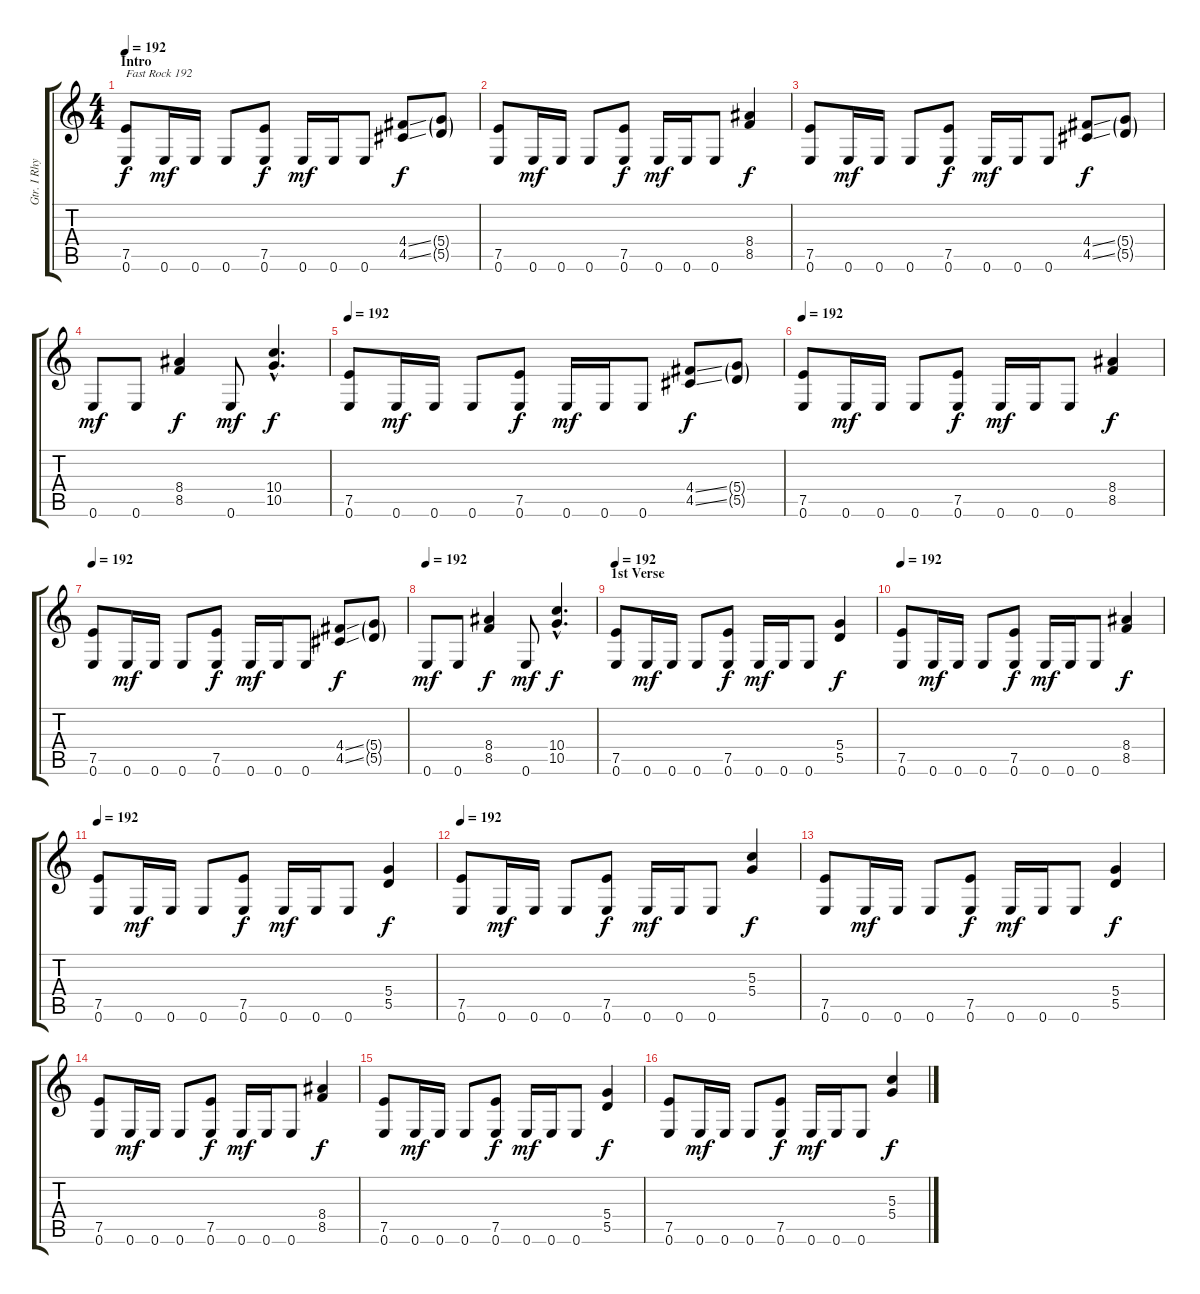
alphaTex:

\track ("Gtr. I Rhytm" "Gtr. I Rhy") {instrument overdrivenguitar}
\staff {score tabs}
\tuning (E4 B3 G3 D3 A2 E2) {hide}
\ts (4 4)
\section ("" "Intro")
\tempo 192
\clef g2
\ks c
(7.5 0.6).8{txt "Fast Rock 192" dy f instrument overdrivenguitar} 0.6.16{dy mf} 0.6.16 0.6.8 (7.5 0.6).8{dy f} 0.6.16{dy mf} 0.6.16 0.6.8 (4.4{ss} 4.5{ss}).8{dy f} (5.4{g} 5.5{g}).8 |
(7.5 0.6).8 0.6.16{dy mf} 0.6.16 0.6.8 (7.5 0.6).8{dy f} 0.6.16{dy mf} 0.6.16 0.6.8 (8.4 8.5).4{dy f} |
(7.5 0.6).8 0.6.16{dy mf} 0.6.16 0.6.8 (7.5 0.6).8{dy f} 0.6.16{dy mf} 0.6.16 0.6.8 (4.4{ss} 4.5{ss}).8{dy f} (5.4{g} 5.5{g}).8 |
0.6.8{dy mf} 0.6.8 (8.4 8.5).4{dy f} 0.6.8{dy mf} (10.4{hac} 10.5{hac}).4{d dy f} |
\tempo 192
(7.5 0.6).8 0.6.16{dy mf} 0.6.16 0.6.8 (7.5 0.6).8{dy f} 0.6.16{dy mf} 0.6.16 0.6.8 (4.4{ss} 4.5{ss}).8{dy f} (5.4{g} 5.5{g}).8 |
\tempo 192
(7.5 0.6).8 0.6.16{dy mf} 0.6.16 0.6.8 (7.5 0.6).8{dy f} 0.6.16{dy mf} 0.6.16 0.6.8 (8.4 8.5).4{dy f} |
\tempo 192
(7.5 0.6).8 0.6.16{dy mf} 0.6.16 0.6.8 (7.5 0.6).8{dy f} 0.6.16{dy mf} 0.6.16 0.6.8 (4.4{ss} 4.5{ss}).8{dy f} (5.4{g} 5.5{g}).8 |
\tempo 192
0.6.8{dy mf} 0.6.8 (8.4 8.5).4{dy f} 0.6.8{dy mf} (10.4{hac} 10.5{hac}).4{d dy f} |
\section ("" "1st Verse")
\tempo 192
(7.5 0.6).8 0.6.16{dy mf} 0.6.16 0.6.8 (7.5 0.6).8{dy f} 0.6.16{dy mf} 0.6.16 0.6.8 (5.4 5.5).4{dy f} |
\tempo 192
(7.5 0.6).8 0.6.16{dy mf} 0.6.16 0.6.8 (7.5 0.6).8{dy f} 0.6.16{dy mf} 0.6.16 0.6.8 (8.4 8.5).4{dy f} |
\tempo 192
(7.5 0.6).8 0.6.16{dy mf} 0.6.16 0.6.8 (7.5 0.6).8{dy f} 0.6.16{dy mf} 0.6.16 0.6.8 (5.4 5.5).4{dy f} |
\tempo 192
(7.5 0.6).8 0.6.16{dy mf} 0.6.16 0.6.8 (7.5 0.6).8{dy f} 0.6.16{dy mf} 0.6.16 0.6.8 (5.3 5.4).4{dy f} |
(7.5 0.6).8 0.6.16{dy mf} 0.6.16 0.6.8 (7.5 0.6).8{dy f} 0.6.16{dy mf} 0.6.16 0.6.8 (5.4 5.5).4{dy f} |
(7.5 0.6).8 0.6.16{dy mf} 0.6.16 0.6.8 (7.5 0.6).8{dy f} 0.6.16{dy mf} 0.6.16 0.6.8 (8.4 8.5).4{dy f} |
(7.5 0.6).8 0.6.16{dy mf} 0.6.16 0.6.8 (7.5 0.6).8{dy f} 0.6.16{dy mf} 0.6.16 0.6.8 (5.4 5.5).4{dy f} |
(7.5 0.6).8 0.6.16{dy mf} 0.6.16 0.6.8 (7.5 0.6).8{dy f} 0.6.16{dy mf} 0.6.16 0.6.8 (5.3 5.4).4{dy f}
